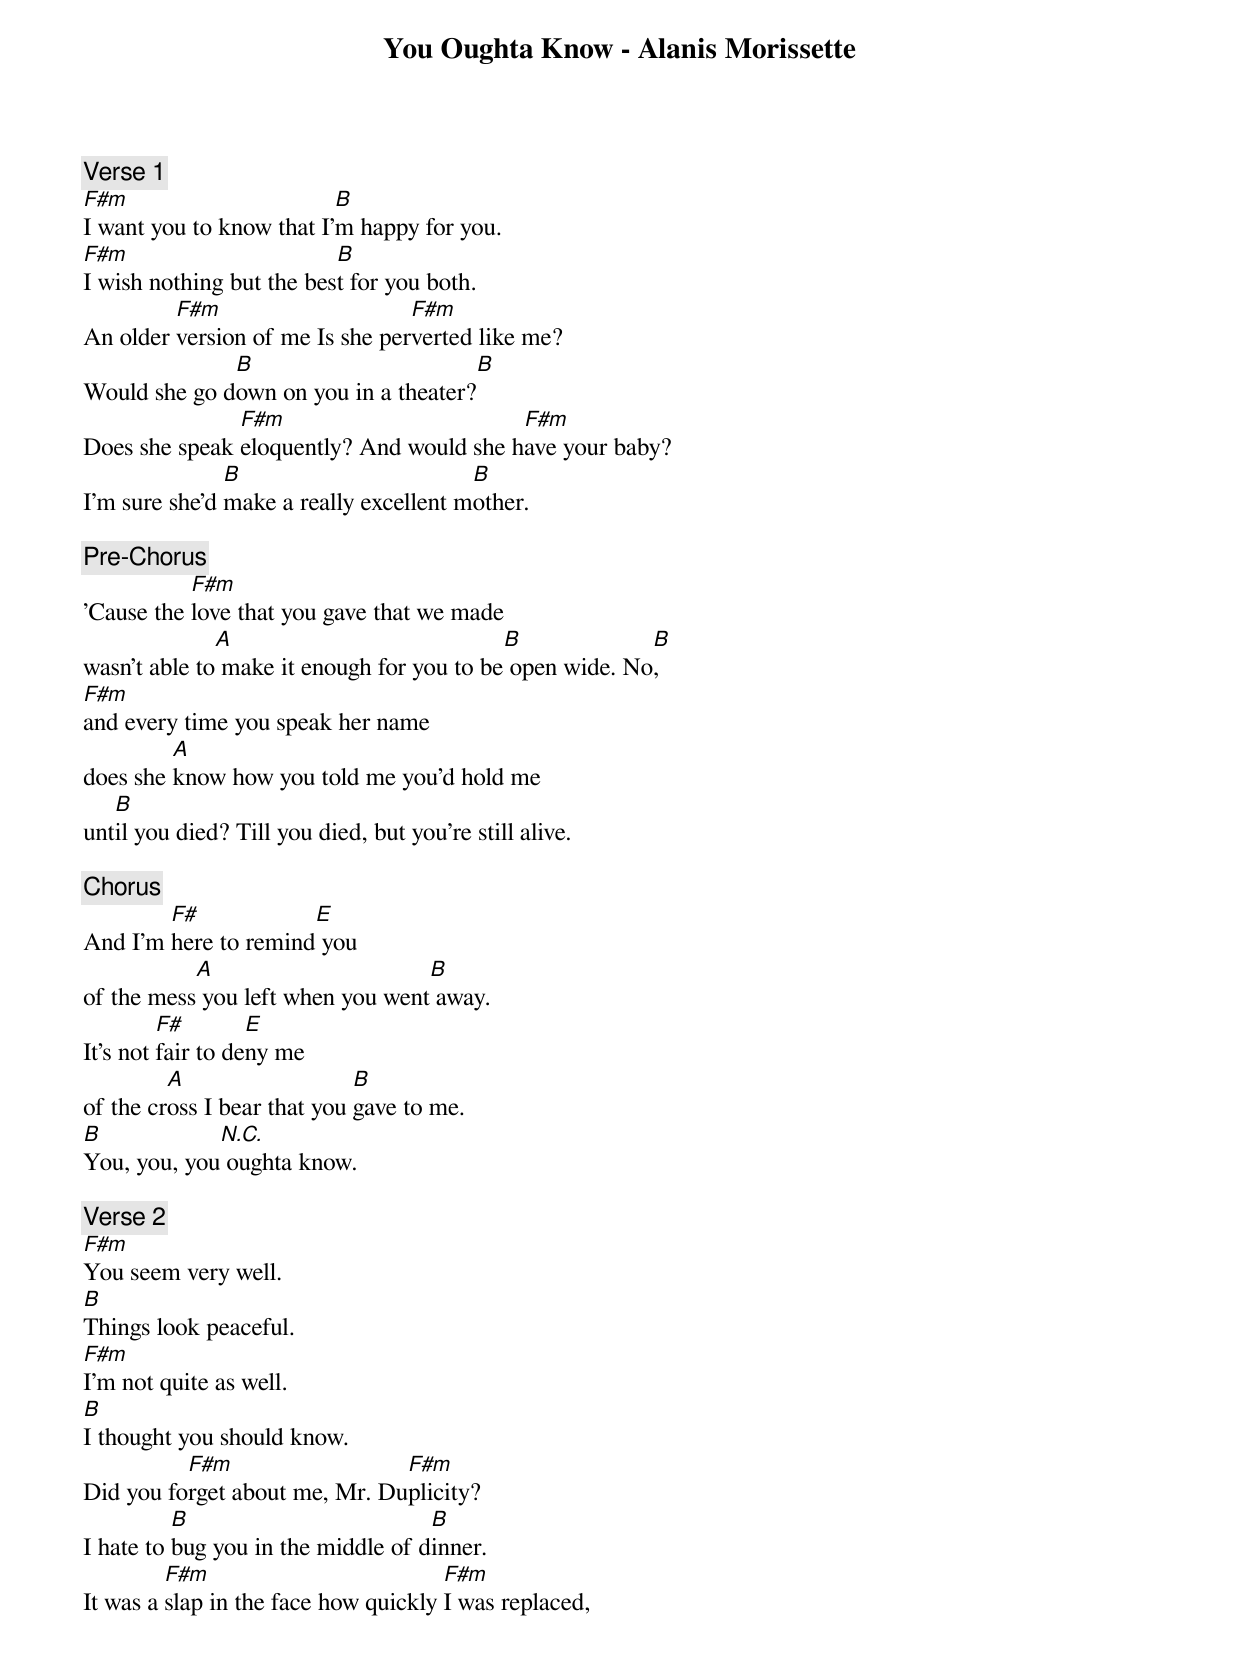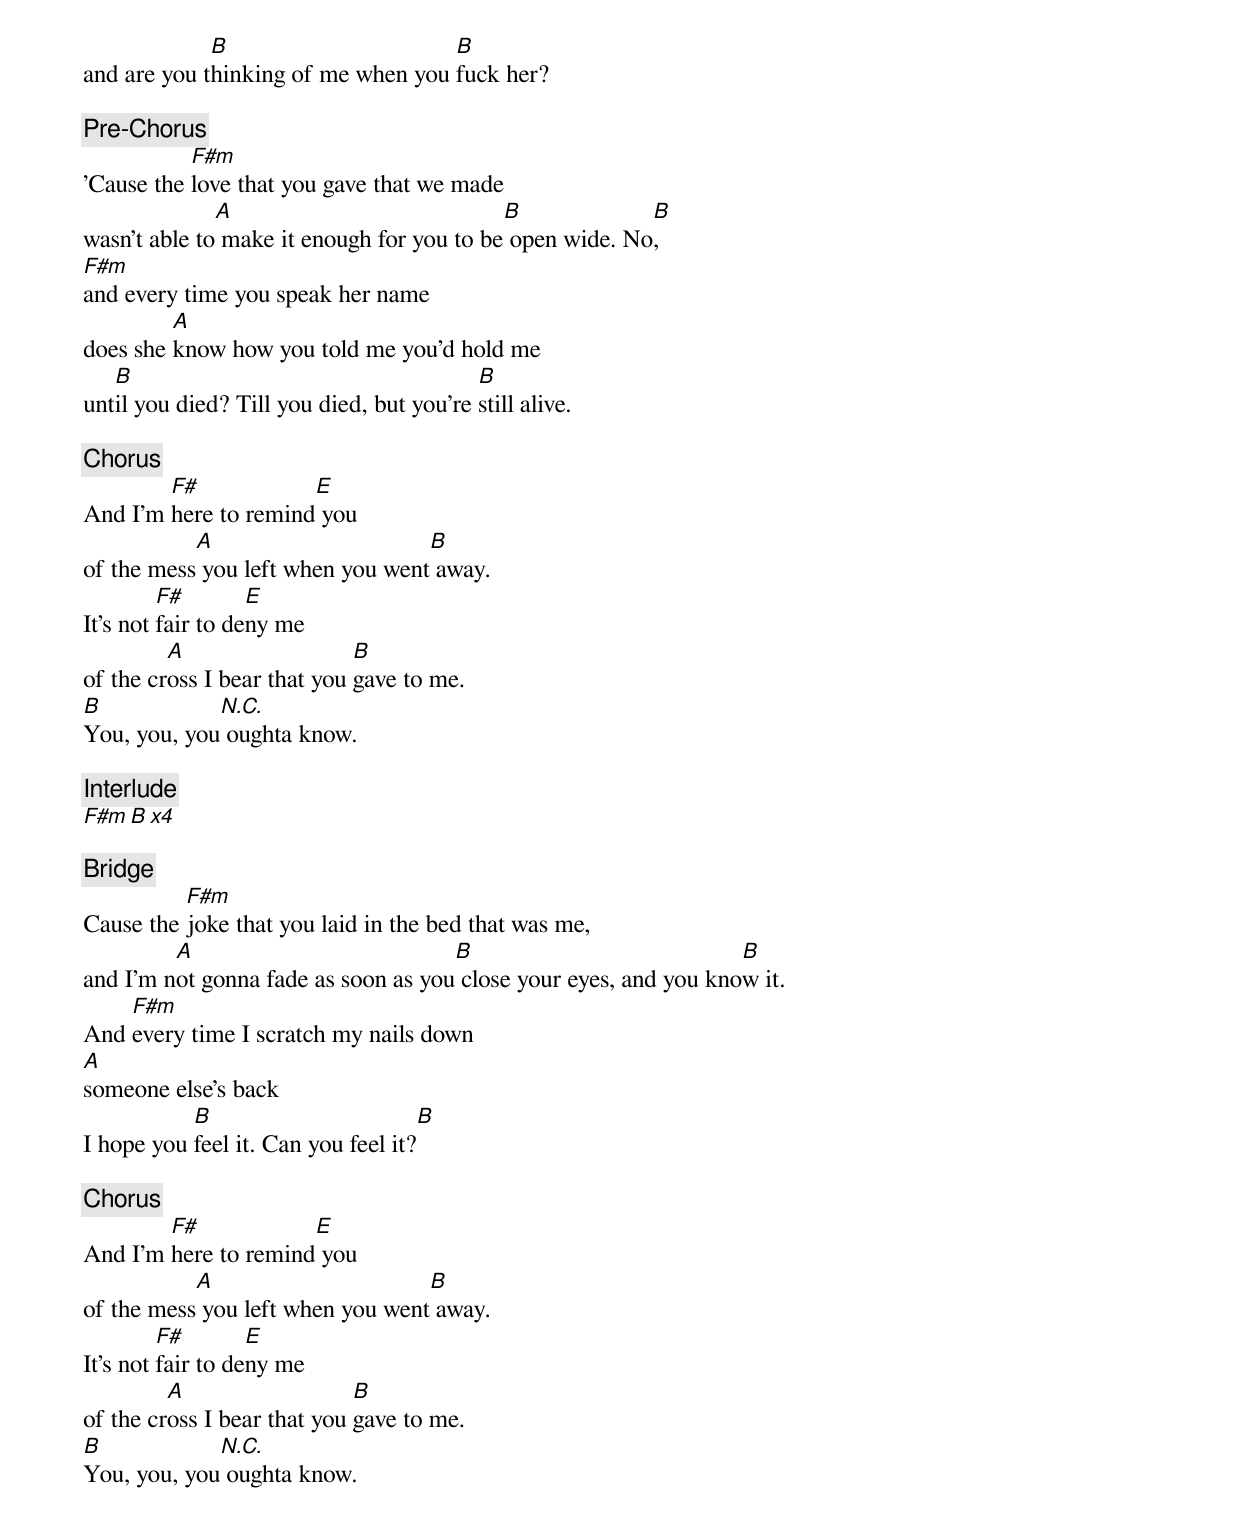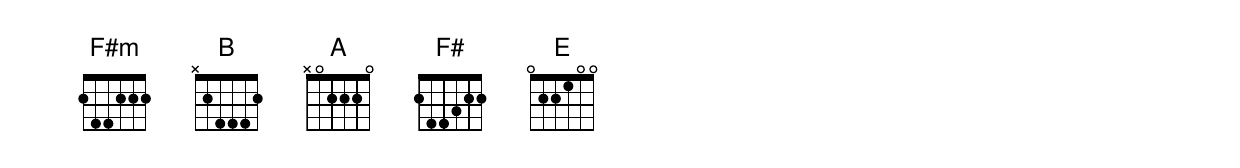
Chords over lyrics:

You Oughta Know - Alanis Morissette
[Verse 1]
F#m                       B
I want you to know that I'm happy for you.
F#m                       B
I wish nothing but the best for you both.
         F#m                     F#m
An older version of me Is she perverted like me?
              B                         B
Would she go down on you in a theater?
               F#m                        F#m
Does she speak eloquently? And would she have your baby?
               B                        B
I'm sure she'd make a really excellent mother.

[Pre-Chorus]
           F#m
'Cause the love that you gave that we made
              A                            B             B
wasn't able to make it enough for you to be open wide. No,
F#m
and every time you speak her name
         A
does she know how you told me you'd hold me
   B
until you died? Till you died, but you're still alive.

[Chorus]
        F#            E
And I'm here to remind you
           A                      B
of the mess you left when you went away.
         F#        E
It's not fair to deny me
         A                   B
of the cross I bear that you gave to me.
B            N.C.
You, you, you oughta know.

[Verse 2]
F#m
You seem very well.
B
Things look peaceful.
F#m
I'm not quite as well.
B
I thought you should know.
          F#m                  F#m
Did you forget about me, Mr. Duplicity?
          B                         B
I hate to bug you in the middle of dinner.
         F#m                          F#m
It was a slap in the face how quickly I was replaced,
             B                      B
and are you thinking of me when you fuck her?

[Pre-Chorus]
           F#m
'Cause the love that you gave that we made
              A                            B             B
wasn't able to make it enough for you to be open wide. No,
F#m
and every time you speak her name
         A
does she know how you told me you'd hold me
   B                                      B
until you died? Till you died, but you're still alive.

[Chorus]
        F#            E
And I'm here to remind you
           A                      B
of the mess you left when you went away.
         F#        E
It's not fair to deny me
         A                   B
of the cross I bear that you gave to me.
B            N.C.
You, you, you oughta know.

[Interlude]
F#m B   x4

[Bridge]
          F#m
Cause the joke that you laid in the bed that was me,
         A                           B                            B
and I'm not gonna fade as soon as you close your eyes, and you know it.
    F#m
And every time I scratch my nails down
A
someone else's back
           B                        B
I hope you feel it. Can you feel it?

[Chorus]
        F#            E
And I'm here to remind you
           A                      B
of the mess you left when you went away.
         F#        E
It's not fair to deny me
         A                   B
of the cross I bear that you gave to me.
B            N.C.
You, you, you oughta know.
